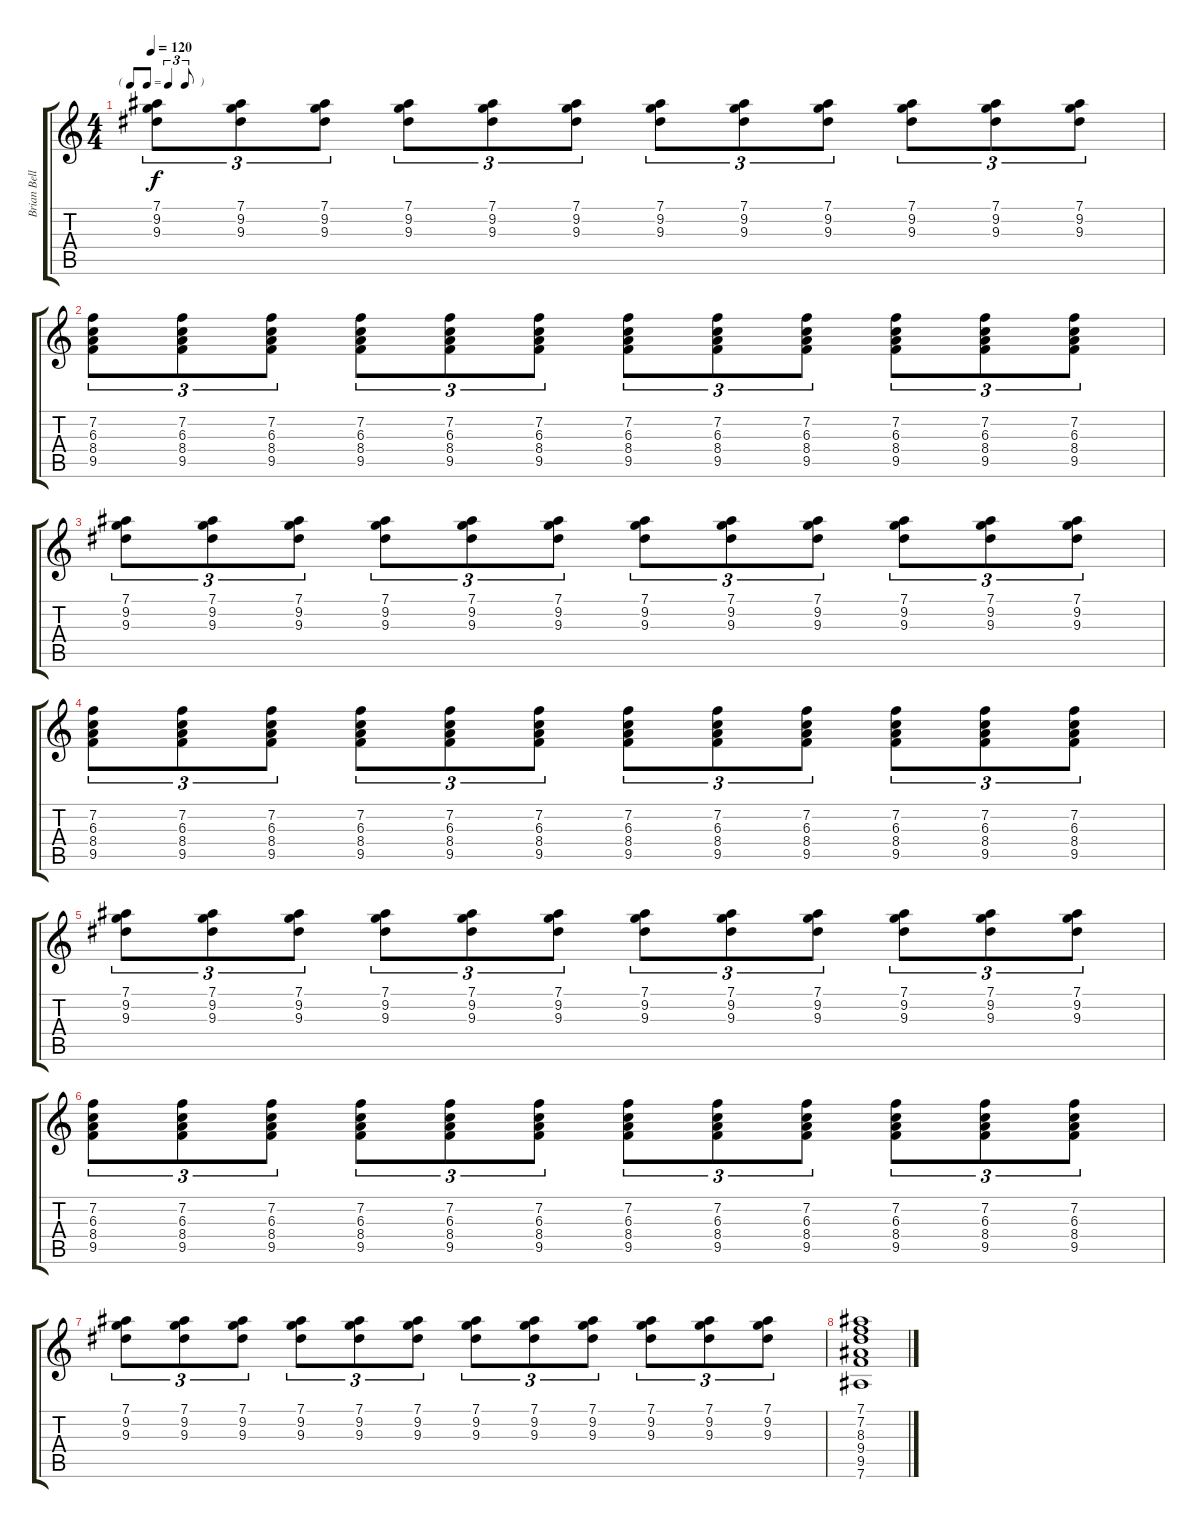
\track ("Brian Bell - Guitar" "Brian Bell") {instrument electricguitarclean}
\staff {score tabs}
\tuning (Eb4 Bb3 Gb3 Db3 Ab2 Eb2) {hide}
\ts (4 4)
\tf triplet8th
\tempo 120
\clef g2
\ks c
(7.1 9.2 9.3).8{tu (3 2) dy f} (7.1 9.2 9.3).8{tu (3 2)} (7.1 9.2 9.3).8{tu (3 2)} (7.1 9.2 9.3).8{tu (3 2)} (7.1 9.2 9.3).8{tu (3 2)} (7.1 9.2 9.3).8{tu (3 2)} (7.1 9.2 9.3).8{tu (3 2)} (7.1 9.2 9.3).8{tu (3 2)} (7.1 9.2 9.3).8{tu (3 2)} (7.1 9.2 9.3).8{tu (3 2)} (7.1 9.2 9.3).8{tu (3 2)} (7.1 9.2 9.3).8{tu (3 2)} |
(7.2 6.3 8.4 9.5).8{tu (3 2)} (7.2 6.3 8.4 9.5).8{tu (3 2)} (7.2 6.3 8.4 9.5).8{tu (3 2)} (7.2 6.3 8.4 9.5).8{tu (3 2)} (7.2 6.3 8.4 9.5).8{tu (3 2)} (7.2 6.3 8.4 9.5).8{tu (3 2)} (7.2 6.3 8.4 9.5).8{tu (3 2)} (7.2 6.3 8.4 9.5).8{tu (3 2)} (7.2 6.3 8.4 9.5).8{tu (3 2)} (7.2 6.3 8.4 9.5).8{tu (3 2)} (7.2 6.3 8.4 9.5).8{tu (3 2)} (7.2 6.3 8.4 9.5).8{tu (3 2)} |
(7.1 9.2 9.3).8{tu (3 2)} (7.1 9.2 9.3).8{tu (3 2)} (7.1 9.2 9.3).8{tu (3 2)} (7.1 9.2 9.3).8{tu (3 2)} (7.1 9.2 9.3).8{tu (3 2)} (7.1 9.2 9.3).8{tu (3 2)} (7.1 9.2 9.3).8{tu (3 2)} (7.1 9.2 9.3).8{tu (3 2)} (7.1 9.2 9.3).8{tu (3 2)} (7.1 9.2 9.3).8{tu (3 2)} (7.1 9.2 9.3).8{tu (3 2)} (7.1 9.2 9.3).8{tu (3 2)} |
(7.2 6.3 8.4 9.5).8{tu (3 2)} (7.2 6.3 8.4 9.5).8{tu (3 2)} (7.2 6.3 8.4 9.5).8{tu (3 2)} (7.2 6.3 8.4 9.5).8{tu (3 2)} (7.2 6.3 8.4 9.5).8{tu (3 2)} (7.2 6.3 8.4 9.5).8{tu (3 2)} (7.2 6.3 8.4 9.5).8{tu (3 2)} (7.2 6.3 8.4 9.5).8{tu (3 2)} (7.2 6.3 8.4 9.5).8{tu (3 2)} (7.2 6.3 8.4 9.5).8{tu (3 2)} (7.2 6.3 8.4 9.5).8{tu (3 2)} (7.2 6.3 8.4 9.5).8{tu (3 2)} |
(7.1 9.2 9.3).8{tu (3 2)} (7.1 9.2 9.3).8{tu (3 2)} (7.1 9.2 9.3).8{tu (3 2)} (7.1 9.2 9.3).8{tu (3 2)} (7.1 9.2 9.3).8{tu (3 2)} (7.1 9.2 9.3).8{tu (3 2)} (7.1 9.2 9.3).8{tu (3 2)} (7.1 9.2 9.3).8{tu (3 2)} (7.1 9.2 9.3).8{tu (3 2)} (7.1 9.2 9.3).8{tu (3 2)} (7.1 9.2 9.3).8{tu (3 2)} (7.1 9.2 9.3).8{tu (3 2)} |
(7.2 6.3 8.4 9.5).8{tu (3 2)} (7.2 6.3 8.4 9.5).8{tu (3 2)} (7.2 6.3 8.4 9.5).8{tu (3 2)} (7.2 6.3 8.4 9.5).8{tu (3 2)} (7.2 6.3 8.4 9.5).8{tu (3 2)} (7.2 6.3 8.4 9.5).8{tu (3 2)} (7.2 6.3 8.4 9.5).8{tu (3 2)} (7.2 6.3 8.4 9.5).8{tu (3 2)} (7.2 6.3 8.4 9.5).8{tu (3 2)} (7.2 6.3 8.4 9.5).8{tu (3 2)} (7.2 6.3 8.4 9.5).8{tu (3 2)} (7.2 6.3 8.4 9.5).8{tu (3 2)} |
(7.1 9.2 9.3).8{tu (3 2)} (7.1 9.2 9.3).8{tu (3 2)} (7.1 9.2 9.3).8{tu (3 2)} (7.1 9.2 9.3).8{tu (3 2)} (7.1 9.2 9.3).8{tu (3 2)} (7.1 9.2 9.3).8{tu (3 2)} (7.1 9.2 9.3).8{tu (3 2)} (7.1 9.2 9.3).8{tu (3 2)} (7.1 9.2 9.3).8{tu (3 2)} (7.1 9.2 9.3).8{tu (3 2)} (7.1 9.2 9.3).8{tu (3 2)} (7.1 9.2 9.3).8{tu (3 2)} |
(7.1 7.2 8.3 9.4 9.5 7.6).1
